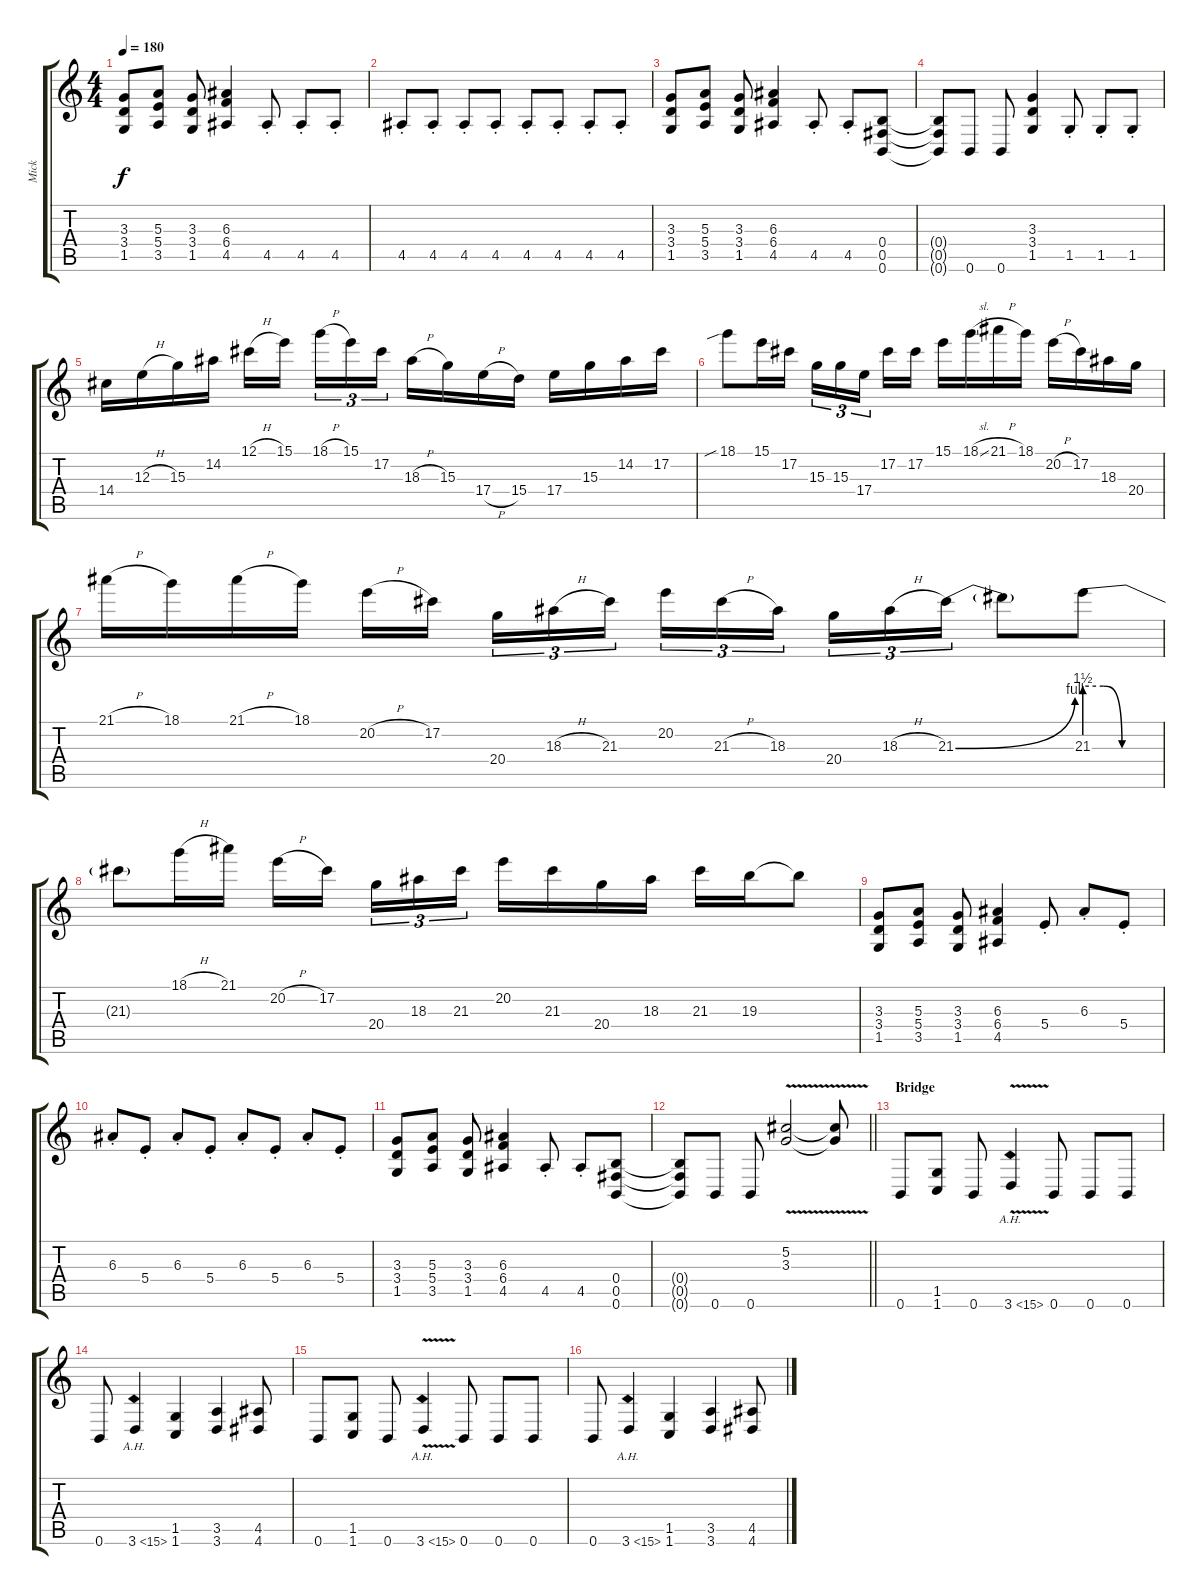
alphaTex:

\track ("Mick" "Mick") {instrument distortionguitar}
\staff {score tabs}
\tuning (Db4 Ab3 E3 B2 Gb2 B1) {hide}
\ts (4 4)
\tempo 180
\clef g2
\ks c
(3.3 3.4 1.5).8{dy f} (5.3 5.4 3.5).8 (3.3 3.4 1.5).8 (6.3 6.4 4.5).4 4.5{st}.8 4.5{st}.8 4.5{st}.8 |
4.5{st}.8 4.5{st}.8 4.5{st}.8 4.5{st}.8 4.5{st}.8 4.5{st}.8 4.5{st}.8 4.5{st}.8 |
(3.3 3.4 1.5).8 (5.3 5.4 3.5).8 (3.3 3.4 1.5).8 (6.3 6.4 4.5).4 4.5{st}.8 4.5{st}.8 (0.4 0.5 0.6).8 |
(0.4{t} 0.5{t} 0.6{t}).8 0.6.8 0.6.8 (3.3 3.4 1.5).4 1.5{st}.8 1.5{st}.8 1.5{st}.8 |
14.4.16 12.3{h}.16 15.3.16 14.2.16 12.1{h}.16 15.1.16{beam splitsecondary} 18.1{h}.16{tu (3 2)} 15.1.16{tu (3 2)} 17.2.16{tu (3 2)} 18.3{h}.16 15.3.16 17.4{h}.16 15.4.16 17.4.16 15.3.16 14.2.16 17.2.16 |
18.1{sib}.8 15.1.16 17.2.16 15.3.16{tu (3 2)} 15.3.16{tu (3 2)} 17.4.16{tu (3 2) beam splitsecondary} 17.2.16 17.2.16 15.1.16 18.1{sl}.16 21.1{h}.16 18.1.16 20.2{h}.16 17.2.16 18.3.16 20.4.16 |
21.1{h}.16 18.1.16 21.1{h}.16 18.1.16 20.2{h}.16 17.2.16{beam splitsecondary} 20.4.16{tu (3 2)} 18.3{h}.16{tu (3 2)} 21.3.16{tu (3 2)} 20.2.16{tu (3 2)} 21.3{h}.16{tu (3 2)} 18.3.16{tu (3 2) beam splitsecondary} 20.4.16{tu (3 2)} 18.3{h}.16{tu (3 2)} 21.3{be (bend 0 0 60 4)}.16{tu (3 2)} 21.3{t}.8 21.3{be (custom 0 6 15 6 30 0 60 0)}.8 |
21.3{t}.8 18.1{h}.16 21.1.16 20.2{h}.16 17.2.16{beam splitsecondary} 20.4.16{tu (3 2)} 18.3.16{tu (3 2)} 21.3.16{tu (3 2)} 20.2.16 21.3.16 20.4.16 18.3.16 21.3.16 19.3.16 19.3{t}.8 |
(3.3 3.4 1.5).8 (5.3 5.4 3.5).8 (3.3 3.4 1.5).8 (6.3 6.4 4.5).4 5.4{st}.8 6.3{st}.8 5.4{st}.8 |
6.3{st}.8 5.4{st}.8 6.3{st}.8 5.4{st}.8 6.3{st}.8 5.4{st}.8 6.3{st}.8 5.4{st}.8 |
(3.3 3.4 1.5).8 (5.3 5.4 3.5).8 (3.3 3.4 1.5).8 (6.3 6.4 4.5).4 4.5{st}.8 4.5{st}.8 (0.4 0.5 0.6).8 |
\barLineRight lightlight
(0.4{t} 0.5{t} 0.6{t}).8 0.6.8 0.6.8 (5.2{v} 3.3{v}).2 (5.2{t} 3.3{t}).8 |
\section ("" "Bridge")
0.6.8 (1.5 1.6).8 0.6.8 3.6{ah 12 v}.4 0.6.8 0.6.8 0.6.8 |
0.6.8 3.6{ah 12}.4 (1.5 1.6).4 (3.5 3.6).4 (4.5 4.6).8 |
0.6.8 (1.5 1.6).8 0.6.8 3.6{ah 12 v}.4 0.6.8 0.6.8 0.6.8 |
0.6.8 3.6{ah 12}.4 (1.5 1.6).4 (3.5 3.6).4 (4.5 4.6).8
